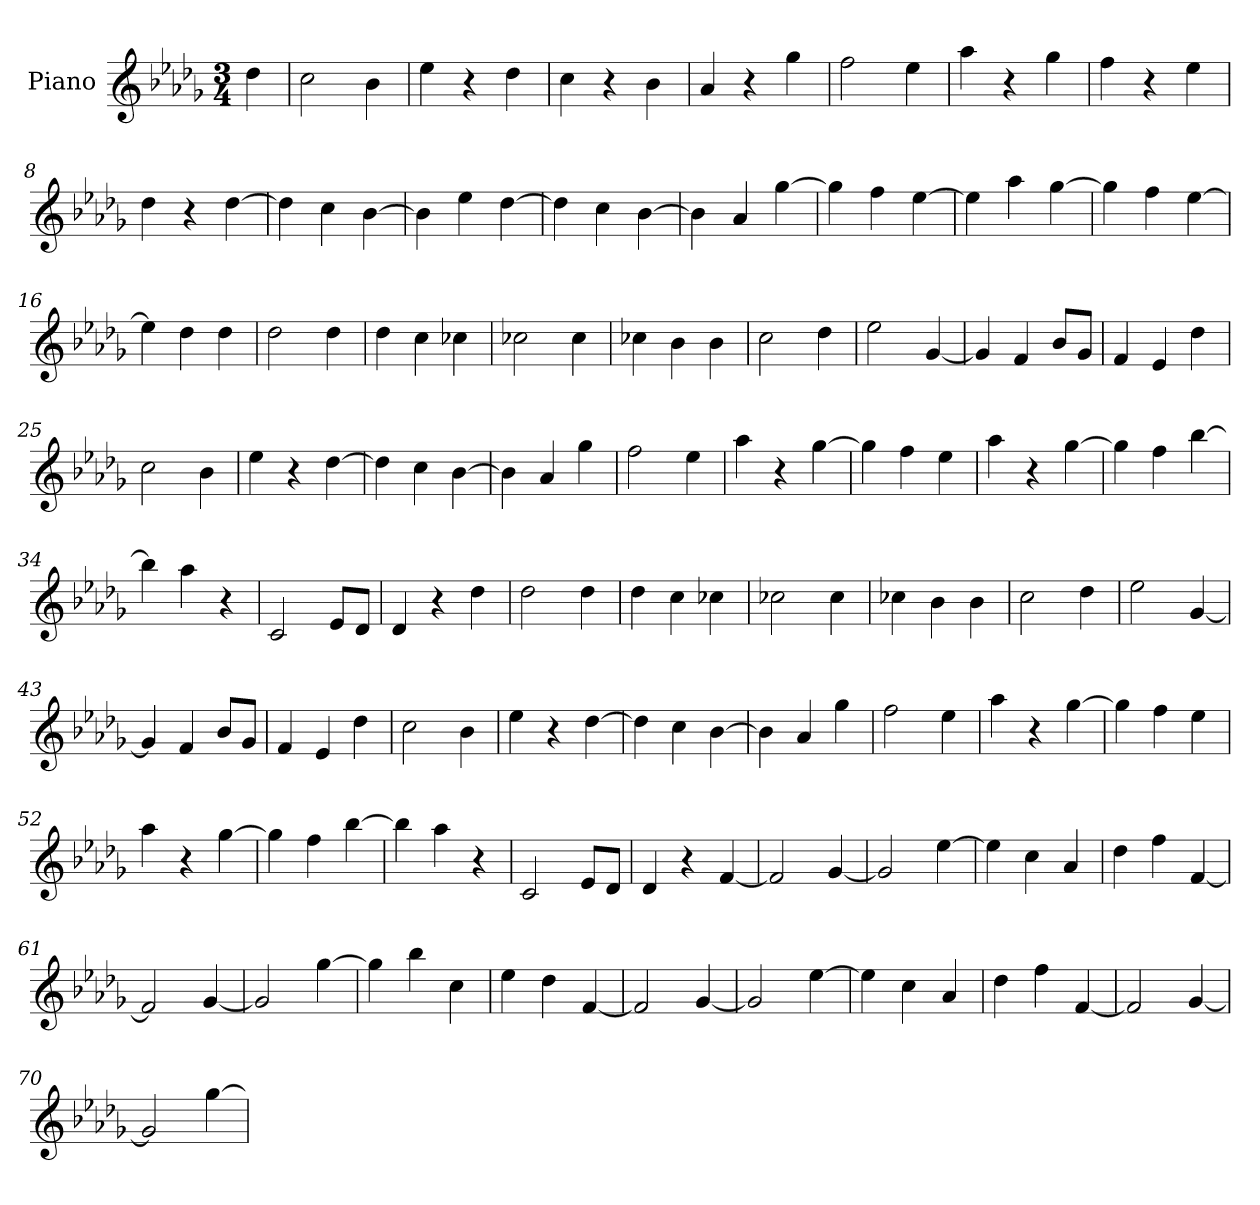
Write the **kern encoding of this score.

**kern
*part1
*staff1
*I"Piano
*I'Pno
*clefG2
*k[b-e-a-d-g-]
*D-:
*M3/4
*MM184
=
4dd-
=1
2cc
4b-
=2
4ee-
4r
4dd-
=3
4cc
4r
4b-
=4
4a-
4r
4gg-
=5
2ff
4ee-
=6
4aa-
4r
4gg-
=7
4ff
4r
4ee-
=8
4dd-
4r
[4dd-
=9
4dd-]
4cc
[4b-
=10
4b-]
4ee-
[4dd-
=11
4dd-]
4cc
[4b-
=12
4b-]
4a-
[4gg-
=13
4gg-]
4ff
[4ee-
=14
4ee-]
4aa-
[4gg-
=15
4gg-]
4ff
[4ee-
=16
4ee-]
4dd-
4dd-
=17
2dd-
4dd-
=18
4dd-
4cc
4cc-X
=19
2cc-X
4cc-
=20
4cc-X
4b-
4b-
=21
2cc
4dd-
=22
2ee-
[4g-
=23
4g-]
4f
8b-/L
8g-/J
=24
4f
4e-
4dd-
=25
2cc
4b-
=26
4ee-
4r
[4dd-
=27
4dd-]
4cc
[4b-
=28
4b-]
4a-
4gg-
=29
2ff
4ee-
=30
4aa-
4r
[4gg-
=31
4gg-]
4ff
4ee-
=32
4aa-
4r
[4gg-
=33
4gg-]
4ff
[4bb-
=34
4bb-]
4aa-
4r
=35
2c
8e-/L
8d-/J
=36
4d-
4r
4dd-
=37
2dd-
4dd-
=38
4dd-
4cc
4cc-X
=39
2cc-X
4cc-
=40
4cc-X
4b-
4b-
=41
2cc
4dd-
=42
2ee-
[4g-
=43
4g-]
4f
8b-/L
8g-/J
=44
4f
4e-
4dd-
=45
2cc
4b-
=46
4ee-
4r
[4dd-
=47
4dd-]
4cc
[4b-
=48
4b-]
4a-
4gg-
=49
2ff
4ee-
=50
4aa-
4r
[4gg-
=51
4gg-]
4ff
4ee-
=52
4aa-
4r
[4gg-
=53
4gg-]
4ff
[4bb-
=54
4bb-]
4aa-
4r
=55
2c
8e-/L
8d-/J
=56
4d-
4r
[4f
=57
2f]
[4g-
=58
2g-]
[4ee-
=59
4ee-]
4cc
4a-
=60
4dd-
4ff
[4f
=61
2f]
[4g-
=62
2g-]
[4gg-
=63
4gg-]
4bb-
4cc
=64
4ee-
4dd-
[4f
=65
2f]
[4g-
=66
2g-]
[4ee-
=67
4ee-]
4cc
4a-
=68
4dd-
4ff
[4f
=69
2f]
[4g-
=70
2g-]
[4gg-
=
*-
